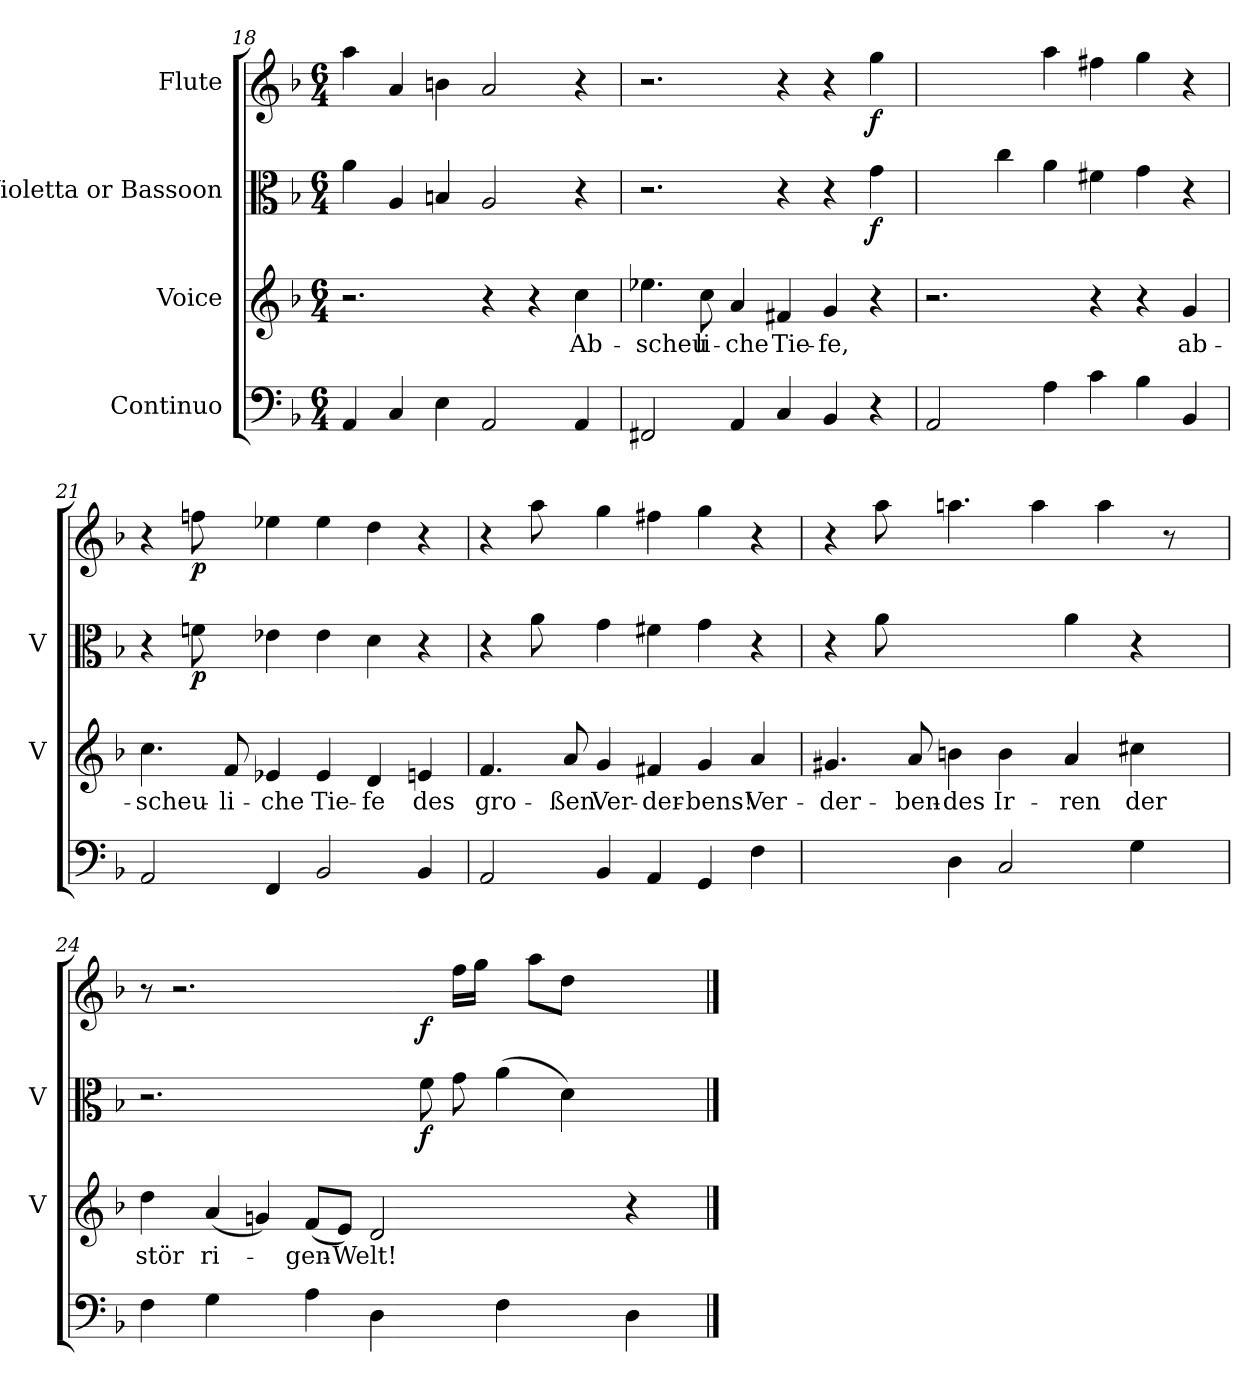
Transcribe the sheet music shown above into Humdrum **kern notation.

**kern	**kern	**text	**kern	**dynam	**kern	**dynam
*part4	*part3	*part3	*part2	*part2	*part1	*part1
*staff4	*staff3	*staff3	*staff2	*staff2	*staff1	*staff1
*I"Continuo	*I"Voice	*	*I"Violetta or Bassoon	*	*I"Flute	*
*	*I'V	*	*I'V	*	*	*
*clefF4	*clefG2	*	*clefC3	*	*clefG2	*
*k[b-]	*k[b-]	*	*k[b-]	*	*k[b-]	*
*M6/4	*M6/4	*	*M6/4	*	*M6/4	*
=18	=18	=18	=18	=18	=18	=18
4AA/	2.r	.	4a\	.	4aa\	.
4C/	.	.	4A/	.	4a/	.
4E\	.	.	4Bn/	.	4bn\	.
2AA/	4r	.	2A/	.	2a/	.
.	4r	.	.	.	.	.
4AA/	4cc\	Ab-	4r	.	4r	.
=19	=19	=19	=19	=19	=19	=19
2FF#X/	4.ee-X\	-scheu-	2.r	.	2.r	.
.	8cc\	-li-	.	.	.	.
4AA/	4a/	-che	.	.	.	.
4C/	4f#X/	Tie-	4r	.	4r	.
4BB-/	4g/	-fe,	4r	.	4r	.
!	!	!	!	!LO:DY:b	!	!LO:DY:b
4r	4r	.	4g\	f	4gg\	f
=20	=20	=20	=20	=20	=20	=20
2AA/	2.r	.	2ryy	.	2.ryy	.
4ryy	.	.	4cc\	.	.	.
4A\	4ryy	.	4a\	.	4aa\	.
4c\	4r	.	4f#X\	.	4ff#X\	.
4B-\	4r	.	4g\	.	4gg\	.
4BB-/	4g/	ab-	4r	.	4r	.
!!LO:LB:g=z
=21	=21	=21	=21	=21	=21	=21
2AA/	4.cc\	-scheu-	4r	.	4r	.
!	!	!	!	!LO:DY:b	!	!LO:DY:b
.	.	.	8fn\	p	8ffn\	p
.	8f/	-li-	8ryy	.	8ryy	.
4FF/	4e-X/	-che	4e-X\	.	4ee-X\	.
2BB-/	4e-/	Tie-	4e-\	.	4ee-\	.
.	4d/	-fe	4d\	.	4dd\	.
4BB-/	4en/	des	4r	.	4r	.
=22	=22	=22	=22	=22	=22	=22
2AA/	4.f/	gro-	4r	.	4r	.
.	.	.	8a\	.	8aa\	.
.	8a/	-ßen	8ryy	.	8ryy	.
4BB-/	4g/	Ver-	4g\	.	4gg\	.
4AA/	4f#X/	-der-	4f#X\	.	4ff#X\	.
4GG/	4g/	-bens!	4g\	.	4gg\	.
4F\	4a/	Ver-	4r	.	4r	.
=23	=23	=23	=23	=23	=23	=23
2ryy	4.g#X/	-der-	4r	.	4r	.
.	.	.	8a\	.	8aa\	.
.	8a/	-ben-	2ryy	.	8ryy	.
4D\	4bn\	-des	.	.	4.aan\	.
2C/	4b\	Ir-	.	.	.	.
.	.	.	8ryy	.	4aa\	.
.	4a/	-ren	4a\	.	.	.
.	.	.	.	.	4aa\	.
4G\	4cc#X\	der	4r	.	.	.
.	.	.	.	.	8r	.
8ryy	8ryy	.	8ryy	.	8ryy	.
=24	=24	=24	=24	=24	=24	=24
*	*	*	*	*	*^	*
4F\	4dd\	stör	2.r	.	8r	1ryy	.
.	.	.	.	.	2.r	.	.
4G\	(<4a/	-ri-	.	.	.	.	.
4ryy	4gn/)	.	.	.	.	.	.
4A\	(<8f/L	-gen-	2ryy	.	.	.	.
.	8e/J)	-Welt!	.	.	2ryy	.	.
4D\	2d/	.	.	.	.	4ryy	.
!	!	!	!	!LO:DY:b	!	!	!LO:DY:b
4ryy	.	.	8f\	f	.	1ryy	f
.	.	.	8g\	.	16ff\LL	.	.
.	.	.	.	.	16gg\JJ	.	.
4F\	2ryy	.	(<4a\	.	8ryy	.	.
.	.	.	.	.	8aa\L	.	.
4ryy	.	.	4d\)	.	8dd\J	.	.
.	.	.	.	.	2ryy	.	.
4D\	4r	.	4ryy	.	.	.	.
8ryy	8ryy	.	8ryy	.	.	8ryy	.
*	*	*	*	*	*v	*v	*
==	==	==	==	==	==	==
*-	*-	*-	*-	*-	*-	*-
